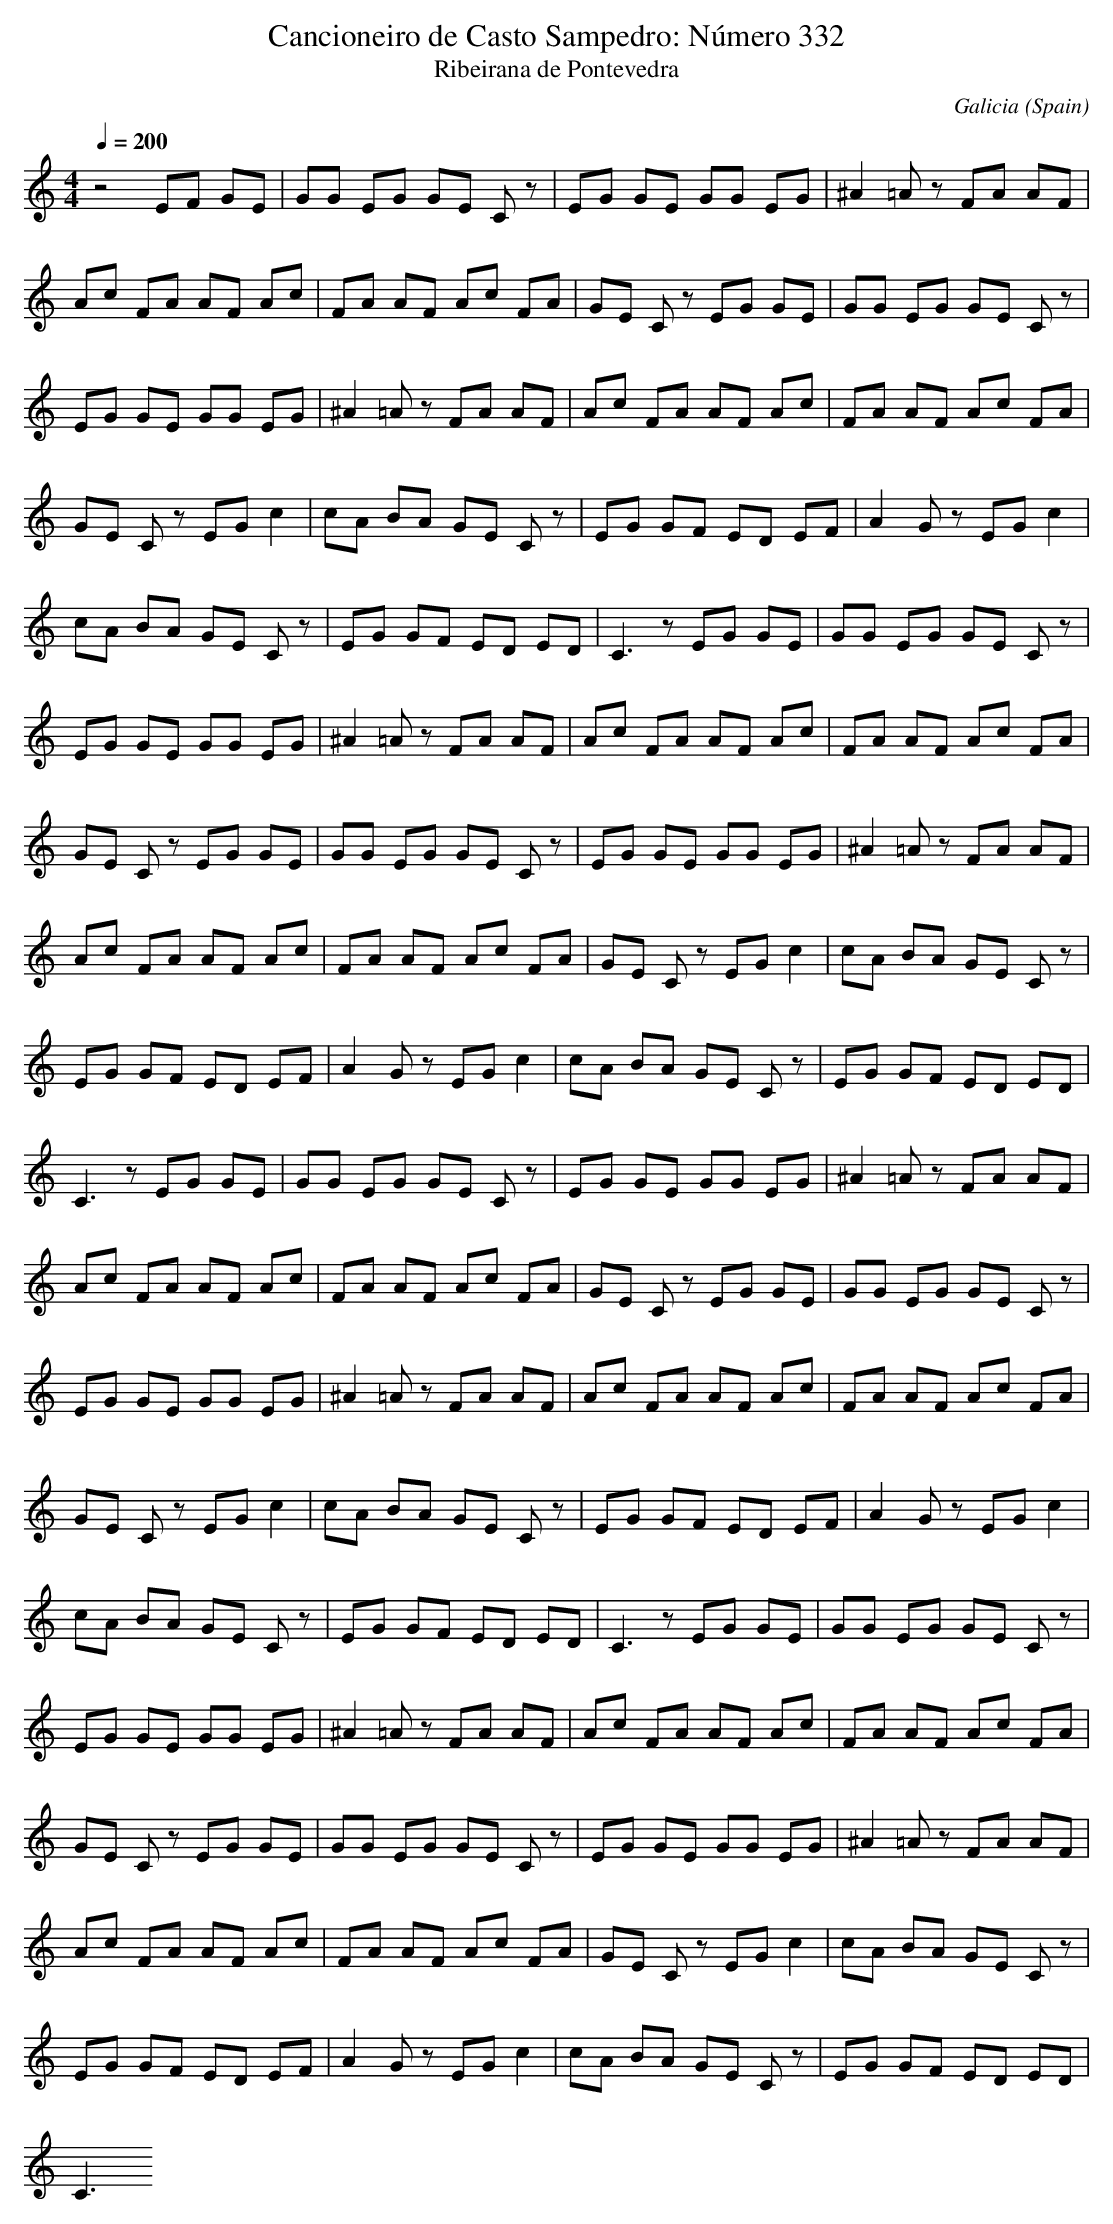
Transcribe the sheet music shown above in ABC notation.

X:1
T:Cancioneiro de Casto Sampedro: N\'umero 332
T:Ribeirana de Pontevedra
O:Galicia (Spain)
M: 4/4
L: 1/8
Q:1/4=200
K:C % 0 sharps
z4 EF GE|GG EG GE Cz|EG GE GG EG|^A2 =Az FA AF|
Ac FA AF Ac|FA AF Ac FA|GE Cz EG GE|GG EG GE Cz|
EG GE GG EG|^A2 =Az FA AF|Ac FA AF Ac|FA AF Ac FA|
GE Cz EG c2|cA BA GE Cz|EG GF ED EF|A2 Gz EG c2|
cA BA GE Cz|EG GF ED ED|C3z EG GE|GG EG GE Cz|
EG GE GG EG|^A2 =Az FA AF|Ac FA AF Ac|FA AF Ac FA|
GE Cz EG GE|GG EG GE Cz|EG GE GG EG|^A2 =Az FA AF|
Ac FA AF Ac|FA AF Ac FA|GE Cz EG c2|cA BA GE Cz|
EG GF ED EF|A2 Gz EG c2|cA BA GE Cz|EG GF ED ED|
C3z EG GE|GG EG GE Cz|EG GE GG EG|^A2 =Az FA AF|
Ac FA AF Ac|FA AF Ac FA|GE Cz EG GE|GG EG GE Cz|
EG GE GG EG|^A2 =Az FA AF|Ac FA AF Ac|FA AF Ac FA|
GE Cz EG c2|cA BA GE Cz|EG GF ED EF|A2 Gz EG c2|
cA BA GE Cz|EG GF ED ED|C3z EG GE|GG EG GE Cz|
EG GE GG EG|^A2 =Az FA AF|Ac FA AF Ac|FA AF Ac FA|
GE Cz EG GE|GG EG GE Cz|EG GE GG EG|^A2 =Az FA AF|
Ac FA AF Ac|FA AF Ac FA|GE Cz EG c2|cA BA GE Cz|
EG GF ED EF|A2 Gz EG c2|cA BA GE Cz|EG GF ED ED|
C3
